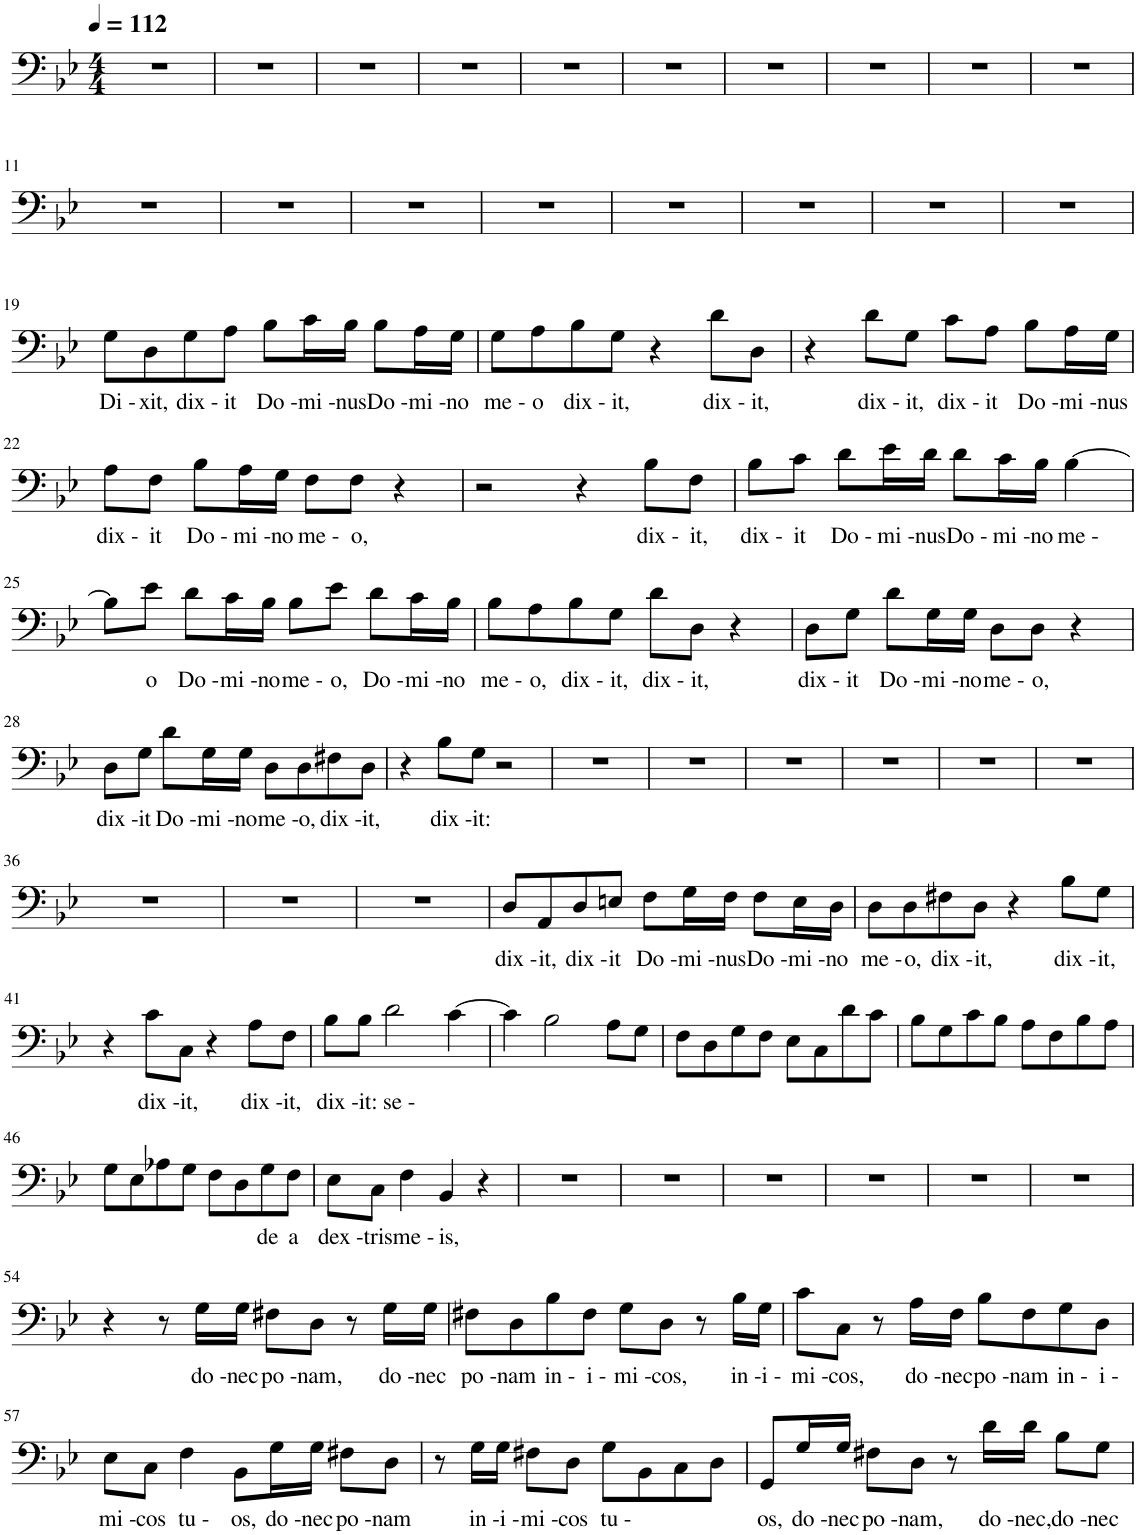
**kern	**text
*part1	*part1
*staff1	*staff1
*I"Baryton, Bass	*
*I'Bar.	*
*clefF4	*
*k[b-e-]	*
*M4/4	*
*MM112	*
=1	=1
1r	.
=2	=2
1r	.
=3	=3
1r	.
=4	=4
1r	.
=5	=5
1r	.
=6	=6
1r	.
=7	=7
1r	.
=8	=8
1r	.
=9	=9
1r	.
=10	=10
1r	.
!!LO:LB:g=z
=11	=11
1r	.
=12	=12
1r	.
=13	=13
1r	.
=14	=14
1r	.
=15	=15
1r	.
=16	=16
1r	.
=17	=17
1r	.
=18	=18
1r	.
!!LO:LB:g=z
=19	=19
!	!LO:LY:b
8G\L	Di -
!	!LO:LY:b
8D\	xit,
!	!LO:LY:b
8G\	dix -
!	!LO:LY:b
8A\J	it
!	!LO:LY:b
8B-\L	Do -
!	!LO:LY:b
16c\L	mi -
!	!LO:LY:b
16B-\JJ	nus
!	!LO:LY:b
8B-\L	Do -
!	!LO:LY:b
16A\L	mi -
!	!LO:LY:b
16G\JJ	no
=20	=20
!	!LO:LY:b
8G\L	me -
!	!LO:LY:b
8A\	o
!	!LO:LY:b
8B-\	dix -
!	!LO:LY:b
8G\J	it,
4r	.
!	!LO:LY:b
8d\L	dix -
!	!LO:LY:b
8D\J	it,
=21	=21
4r	.
!	!LO:LY:b
8d\L	dix -
!	!LO:LY:b
8G\J	it,
!	!LO:LY:b
8c\L	dix -
!	!LO:LY:b
8A\J	it
!	!LO:LY:b
8B-\L	Do -
!	!LO:LY:b
16A\L	mi -
!	!LO:LY:b
16G\JJ	nus
!!LO:LB:g=z
=22	=22
!	!LO:LY:b
8A\L	dix -
!	!LO:LY:b
8F\J	it
!	!LO:LY:b
8B-\L	Do -
!	!LO:LY:b
16A\L	mi -
!	!LO:LY:b
16G\JJ	no
!	!LO:LY:b
8F\L	me -
!	!LO:LY:b
8F\J	o,
4r	.
=23	=23
2r	.
4r	.
!	!LO:LY:b
8B-\L	dix -
!	!LO:LY:b
8F\J	it,
=24	=24
!	!LO:LY:b
8B-\L	dix -
!	!LO:LY:b
8c\J	it
!	!LO:LY:b
8d\L	Do -
!	!LO:LY:b
16e-\L	mi -
!	!LO:LY:b
16d\JJ	nus
!	!LO:LY:b
8d\L	Do -
!	!LO:LY:b
16c\L	mi -
!	!LO:LY:b
16B-\JJ	no
!	!LO:LY:b
[4B-\	me -
!!LO:LB:g=z
=25	=25
8B-\L]	.
!	!LO:LY:b
8e-\J	o
!	!LO:LY:b
8d\L	Do -
!	!LO:LY:b
16c\L	mi -
!	!LO:LY:b
16B-\JJ	no
!	!LO:LY:b
8B-\L	me -
!	!LO:LY:b
8e-\J	o,
!	!LO:LY:b
8d\L	Do -
!	!LO:LY:b
16c\L	mi -
!	!LO:LY:b
16B-\JJ	no
=26	=26
!	!LO:LY:b
8B-\L	me -
!	!LO:LY:b
8A\	o,
!	!LO:LY:b
8B-\	dix -
!	!LO:LY:b
8G\J	it,
!	!LO:LY:b
8d\L	dix -
!	!LO:LY:b
8D\J	it,
4r	.
=27	=27
!	!LO:LY:b
8D\L	dix -
!	!LO:LY:b
8G\J	it
!	!LO:LY:b
8d\L	Do -
!	!LO:LY:b
16G\L	mi -
!	!LO:LY:b
16G\JJ	no
!	!LO:LY:b
8D\L	me -
!	!LO:LY:b
8D\J	o,
4r	.
!!LO:LB:g=z
=28	=28
!	!LO:LY:b
8D\L	dix -
!	!LO:LY:b
8G\J	it
!	!LO:LY:b
8d\L	Do -
!	!LO:LY:b
16G\L	mi -
!	!LO:LY:b
16G\JJ	no
!	!LO:LY:b
8D\L	me -
!	!LO:LY:b
8D\	o,
!	!LO:LY:b
8F#X\	dix -
!	!LO:LY:b
8D\J	it,
=29	=29
4r	.
!	!LO:LY:b
8B-\L	dix -
!	!LO:LY:b
8G\J	it:
2r	.
=30	=30
1r	.
=31	=31
1r	.
=32	=32
1r	.
=33	=33
1r	.
=34	=34
1r	.
=35	=35
1r	.
!!LO:LB:g=z
=36	=36
1r	.
=37	=37
1r	.
=38	=38
1r	.
=39	=39
!	!LO:LY:b
8D/L	dix -
!	!LO:LY:b
8AA/	it,
!	!LO:LY:b
8D/	dix -
!	!LO:LY:b
8En/J	it
!	!LO:LY:b
8F\L	Do -
!	!LO:LY:b
16G\L	mi -
!	!LO:LY:b
16F\JJ	nus
!	!LO:LY:b
8F\L	Do -
!	!LO:LY:b
16E\L	mi -
!	!LO:LY:b
16D\JJ	no
=40	=40
!	!LO:LY:b
8D\L	me -
!	!LO:LY:b
8D\	o,
!	!LO:LY:b
8F#X\	dix -
!	!LO:LY:b
8D\J	it,
4r	.
!	!LO:LY:b
8B-\L	dix -
!	!LO:LY:b
8G\J	it,
!!LO:LB:g=z
=41	=41
4r	.
!	!LO:LY:b
8c\L	dix -
!	!LO:LY:b
8C\J	it,
4r	.
!	!LO:LY:b
8A\L	dix -
!	!LO:LY:b
8F\J	it,
=42	=42
!	!LO:LY:b
8B-\L	dix -
!	!LO:LY:b
8B-\J	it:
!	!LO:LY:b
2d\	se -
[4c\	.
=43	=43
4c\]	.
2B-\	.
8A\L	.
8G\J	.
=44	=44
8F\L	.
8D\	.
8G\	.
8F\J	.
8E-\L	.
8C\	.
8d\	.
8c\J	.
=45	=45
8B-\L	.
8G\	.
8c\	.
8B-\J	.
8A\L	.
8F\	.
8B-\	.
8A\J	.
!!LO:LB:g=z
=46	=46
8G\L	.
8E-\	.
8A-X\	.
8G\J	.
8F\L	.
8D\	.
!	!LO:LY:b
8G\	de
!	!LO:LY:b
8F\J	a
=47	=47
!	!LO:LY:b
8E-\L	dex -
!	!LO:LY:b
8C\J	tris
!	!LO:LY:b
4F\	me -
!	!LO:LY:b
4BB-/	is,
4r	.
=48	=48
1r	.
=49	=49
1r	.
=50	=50
1r	.
=51	=51
1r	.
=52	=52
1r	.
=53	=53
1r	.
!!LO:LB:g=z
=54	=54
4r	.
8r	.
!	!LO:LY:b
16G\LL	do -
!	!LO:LY:b
16G\JJ	nec
!	!LO:LY:b
8F#X\L	po -
!	!LO:LY:b
8D\J	nam,
8r	.
!	!LO:LY:b
16G\LL	do -
!	!LO:LY:b
16G\JJ	nec
=55	=55
!	!LO:LY:b
8F#X\L	po -
!	!LO:LY:b
8D\	nam
!	!LO:LY:b
8B-\	in -
!	!LO:LY:b
8F#\J	i -
!	!LO:LY:b
8G\L	mi -
!	!LO:LY:b
8D\J	cos,
8r	.
!	!LO:LY:b
16B-\LL	in -
!	!LO:LY:b
16G\JJ	i -
=56	=56
!	!LO:LY:b
8c\L	mi -
!	!LO:LY:b
8C\J	cos,
8r	.
!	!LO:LY:b
16A\LL	do -
!	!LO:LY:b
16F\JJ	nec
!	!LO:LY:b
8B-\L	po -
!	!LO:LY:b
8F\	nam
!	!LO:LY:b
8G\	in -
!	!LO:LY:b
8D\J	i -
!!LO:LB:g=z
=57	=57
!	!LO:LY:b
8E-\L	mi -
!	!LO:LY:b
8C\J	cos
!	!LO:LY:b
4F\	tu -
!	!LO:LY:b
8BB-\L	os,
!	!LO:LY:b
16G\L	do -
!	!LO:LY:b
16G\JJ	nec
!	!LO:LY:b
8F#X\L	po -
!	!LO:LY:b
8D\J	nam
=58	=58
8r	.
!	!LO:LY:b
16G\LL	in -
!	!LO:LY:b
16G\JJ	i -
!	!LO:LY:b
8F#X\L	mi -
!	!LO:LY:b
8D\J	cos
!	!LO:LY:b
8G\L	tu -
8BB-\	.
8C\	.
8D\J	.
=59	=59
!	!LO:LY:b
8GG/L	os,
!	!LO:LY:b
16G/L	do -
!	!LO:LY:b
16G/JJ	nec
!	!LO:LY:b
8F#X\L	po -
!	!LO:LY:b
8D\J	nam,
8r	.
!	!LO:LY:b
16d\LL	do -
!	!LO:LY:b
16d\JJ	nec,
!	!LO:LY:b
8B-\L	do -
!	!LO:LY:b
8G\J	nec
=	=
*-	*-
